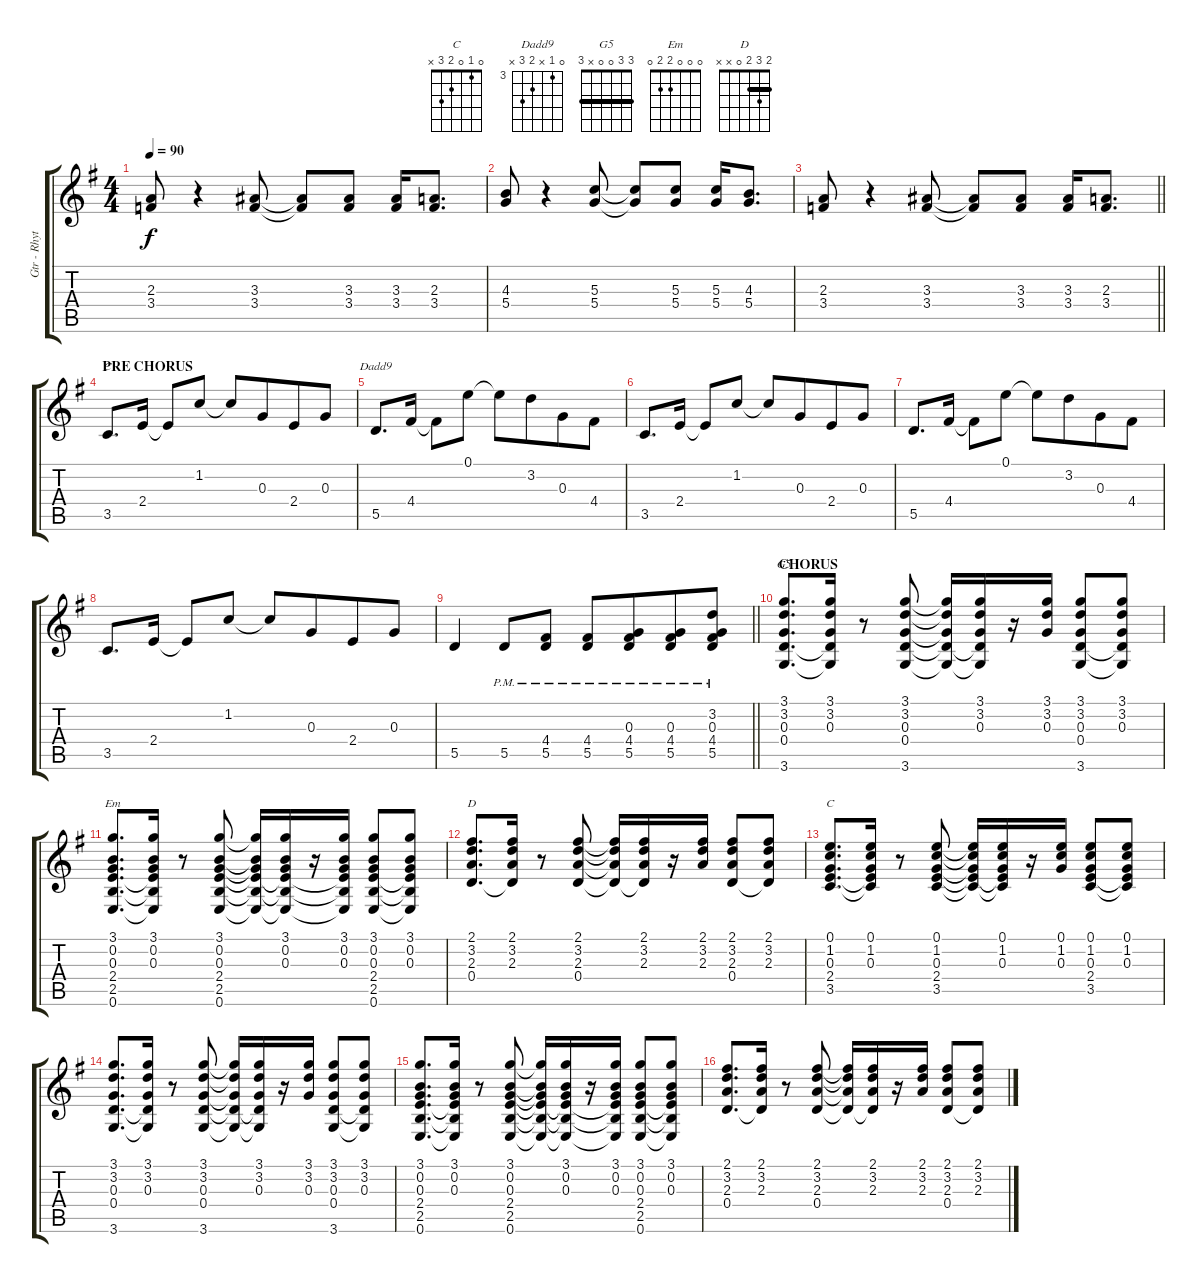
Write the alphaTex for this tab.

\track ("Gtr - Rhythm" "Gtr - Rhyt") {instrument electricguitarclean}
\staff {score tabs}
\tuning (E4 B3 G3 D3 A2 E2) {hide}
\chord ("C" 0 1 x 2 3 x)
\chord ("Dadd9" 0 3 x 4 5 x) {firstfret 3}
\chord ("G5" 3 3 0 0 x 3) {barre 3}
\chord ("Em" 0 0 0 2 2 0)
\chord ("D" 2 3 2 0 x x) {barre 2}
\chord ("C" 0 1 0 2 3 x)
\ts (4 4)
\tempo 90
\clef g2
\ks g
(2.3 3.4).8{dy f} r.4 (3.3 3.4).8 (3.3{t} 3.4{t}).8 (3.3 3.4).8 (3.3 3.4).16 (2.3 3.4).8{d} |
(4.3 5.4).8 r.4 (5.3 5.4).8 (5.3{t} 5.4{t}).8 (5.3 5.4).8 (5.3 5.4).16 (4.3 5.4).8{d} |
\barLineRight lightlight
(2.3 3.4).8 r.4 (3.3 3.4).8 (3.3{t} 3.4{t}).8 (3.3 3.4).8 (3.3 3.4).16 (2.3 3.4).8{d} |
\section ("" "PRE CHORUS")
3.5.8{d ch "C"} 2.4.16 2.4{t}.8 1.2.8 1.2{t}.8 0.3.8{beam merge} 2.4.8 0.3.8 |
5.5.8{d ch "Dadd9"} 4.4.16 4.4{t}.8 0.1.8 0.1{t}.8 3.2.8{beam merge} 0.3.8 4.4.8 |
3.5.8{d} 2.4.16 2.4{t}.8 1.2.8 1.2{t}.8 0.3.8{beam merge} 2.4.8 0.3.8 |
5.5.8{d} 4.4.16 4.4{t}.8 0.1.8 0.1{t}.8 3.2.8{beam merge} 0.3.8 4.4.8 |
3.5.8{d} 2.4.16 2.4{t}.8 1.2.8 1.2{t}.8 0.3.8{beam merge} 2.4.8 0.3.8 |
\barLineRight lightlight
5.5.4 5.5{pm}.8 (4.4{pm} 5.5{pm}).8 (4.4{pm} 5.5{pm}).8 (0.3{pm} 4.4{pm} 5.5{pm}).8{beam merge} (0.3{pm} 4.4{pm} 5.5{pm}).8 (3.2{pm} 0.3{pm} 4.4{pm} 5.5{pm}).8 |
\section ("" "CHORUS")
(3.1 3.2 0.3 0.4 3.6).8{d ch "G5"} (3.1 3.2 0.3 0.4{t} 3.6{t}).16 r.8 (3.1 3.2 0.3 0.4 3.6).8 (3.1{t} 3.2{t} 0.3{t} 0.4{t} 3.6{t}).16 (3.1 3.2 0.3 0.4{t} 3.6{t}).16 r.16 (3.1 3.2 0.3).16 (3.1 3.2 0.3 0.4 3.6).8 (3.1 3.2 0.3 0.4{t} 3.6{t}).8 |
(3.1 0.2 0.3 2.4 2.5 0.6).8{d ch "Em"} (3.1 0.2 0.3 2.4{t} 2.5{t} 0.6{t}).16 r.8 (3.1 0.2 0.3 2.4 2.5 0.6).8 (3.1{t} 0.2{t} 0.3{t} 2.4{t} 2.5{t} 0.6{t}).16 (3.1 0.2 0.3 2.4{t} 2.5{t} 0.6{t}).16 r.16 (3.1 0.2 0.3 2.4{t} 2.5{t} 0.6{t}).16 (3.1 0.2 0.3 2.4 2.5 0.6).8 (3.1 0.2 0.3 2.4{t} 2.5{t} 0.6{t}).8 |
(2.1 3.2 2.3 0.4).8{d ch "D"} (2.1 3.2 2.3 0.4{t}).16 r.8 (2.1 3.2 2.3 0.4).8 (2.1{t} 3.2{t} 2.3{t} 0.4{t}).16 (2.1 3.2 2.3 0.4{t}).16 r.16 (2.1 3.2 2.3).16 (2.1 3.2 2.3 0.4).8 (2.1 3.2 2.3 0.4{t}).8 |
(0.1 1.2 0.3 2.4 3.5).8{d ch "C"} (0.1 1.2 0.3 2.4{t} 3.5{t}).16 r.8 (0.1 1.2 0.3 2.4 3.5).8 (0.1{t} 1.2{t} 0.3{t} 2.4{t} 3.5{t}).16 (0.1 1.2 0.3 2.4{t} 3.5{t}).16 r.16 (0.1 1.2 0.3).16 (0.1 1.2 0.3 2.4 3.5).8 (0.1 1.2 0.3 2.4{t} 3.5{t}).8 |
(3.1 3.2 0.3 0.4 3.6).8{d} (3.1 3.2 0.3 0.4{t} 3.6{t}).16 r.8 (3.1 3.2 0.3 0.4 3.6).8 (3.1{t} 3.2{t} 0.3{t} 0.4{t} 3.6{t}).16 (3.1 3.2 0.3 0.4{t} 3.6{t}).16 r.16 (3.1 3.2 0.3).16 (3.1 3.2 0.3 0.4 3.6).8 (3.1 3.2 0.3 0.4{t} 3.6{t}).8 |
(3.1 0.2 0.3 2.4 2.5 0.6).8{d} (3.1 0.2 0.3 2.4{t} 2.5{t} 0.6{t}).16 r.8 (3.1 0.2 0.3 2.4 2.5 0.6).8 (3.1{t} 0.2{t} 0.3{t} 2.4{t} 2.5{t} 0.6{t}).16 (3.1 0.2 0.3 2.4{t} 2.5{t} 0.6{t}).16 r.16 (3.1 0.2 0.3 2.4{t} 2.5{t} 0.6{t}).16 (3.1 0.2 0.3 2.4 2.5 0.6).8 (3.1 0.2 0.3 2.4{t} 2.5{t} 0.6{t}).8 |
(2.1 3.2 2.3 0.4).8{d} (2.1 3.2 2.3 0.4{t}).16 r.8 (2.1 3.2 2.3 0.4).8 (2.1{t} 3.2{t} 2.3{t} 0.4{t}).16 (2.1 3.2 2.3 0.4{t}).16 r.16 (2.1 3.2 2.3).16 (2.1 3.2 2.3 0.4).8 (2.1 3.2 2.3 0.4{t}).8
